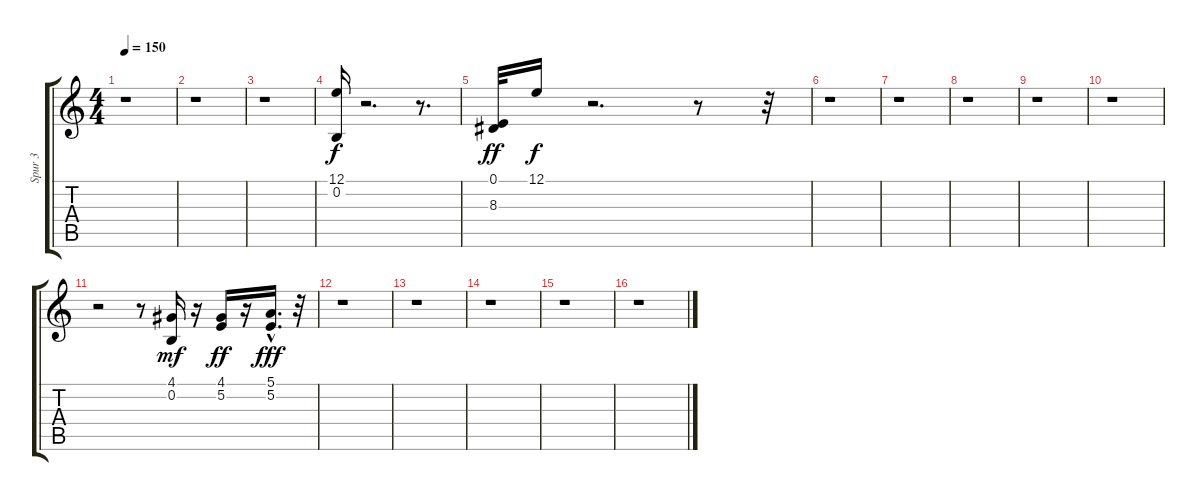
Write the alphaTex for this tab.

\track ("Spur 3" "Spur 3") {instrument orchestrahit}
\staff {score tabs}
\tuning (E4 B3 G3 D3 A2 E2) {hide}
\ts (4 4)
\tempo 150
\clef g2
\ks c
r.1{dy fff} |
r.1 |
r.1 |
(12.1 0.2).16{dy f} r.2{d} r.8{d} |
(0.1 8.3).32{dy ff} 12.1.16{dy f} r.2{d} r.8 r.32 |
r.1 |
r.1 |
r.1 |
r.1 |
r.1 |
r.2 r.8 (4.1 0.2).16{dy mf} r.16 (4.1 5.2).16{dy ff} r.16 (5.1{hac} 5.2{hac}).16{d dy fff} r.32 |
r.1 |
r.1 |
r.1 |
r.1 |
r.1
